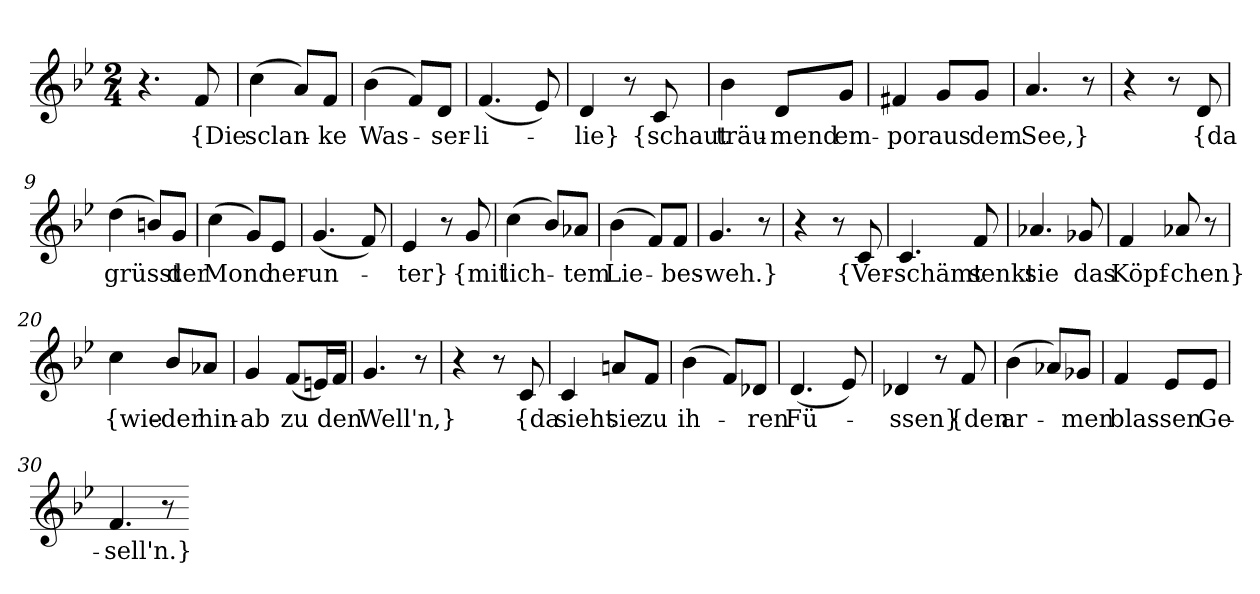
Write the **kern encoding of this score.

**kern	**text
*part1	*part1
*staff1	*staff1
*clefG2	*
*k[b-e-]	*
*M2/4	*
=	=
4.r	.
8f	{Die
=1	=1
(4cc	sclan-
8a/L)	.
8f/J	-ke
=2	=2
(4b-	Was-
8f/L)	.
8d/J	-ser-
=3	=3
(4.f	-li-
8e-)	.
=4	=4
4d	-lie}
8r	.
8c	{schaut
=5	=5
4b-	träu-
8d/L	-mend
8g/J	em-
=6	=6
4f#X	-por
8g/L	aus
8g/J	dem
=7	=7
4.a	See,}
8r	.
=8	=8
4r	.
8r	.
8d	{da
=9	=9
(4dd	grüsst
8bn/L)	.
8g/J	der
=10	=10
(4cc	Mond
8g/L)	.
8e-/J	her-
=11	=11
(4.g	-un-
8f)	.
=12	=12
4e-	-ter}
8r	.
8g	{mit
=13	=13
(4cc	lich-
8b-/L)	.
8a-X/J	-tem
=14	=14
(4b-	Lie-
8f/L)	.
8f/J	-bes-
=15	=15
4.g	-weh.}
8r	.
=16	=16
4r	.
8r	.
8c	{Ver-
=17	=17
4.c	-schämt
8f	senkt
=18	=18
4.a-X	sie
8g-X	das
=19	=19
4f	Köpf-
8a-X	-chen}
8r	.
=20	=20
4cc	{wie-
8b-/L	-der
8a-X/J	hin-
=21	=21
4g	-ab
(8f/L	zu
16en/L)	.
16f/JJ	den
=22	=22
4.g	Well'n,}
8r	.
=23	=23
4r	.
8r	.
8c	{da
=24	=24
4c	sieht
8an/L	sie
8f/J	zu
=25	=25
(4b-	ih-
8f/L)	.
8d-X/J	-ren
=26	=26
(4.d	Fü-
8e-)	.
=27	=27
4d-X	-ssen}
8r	.
8f	{den
=28	=28
(4b-	ar-
8a-X/L)	.
8g-X/J	-men
=29	=29
4f	blas-
8e-/L	-sen
8e-/J	Ge-
=30	=30
4.f	-sell'n.}
8r	.
=-	=-
*-	*-
